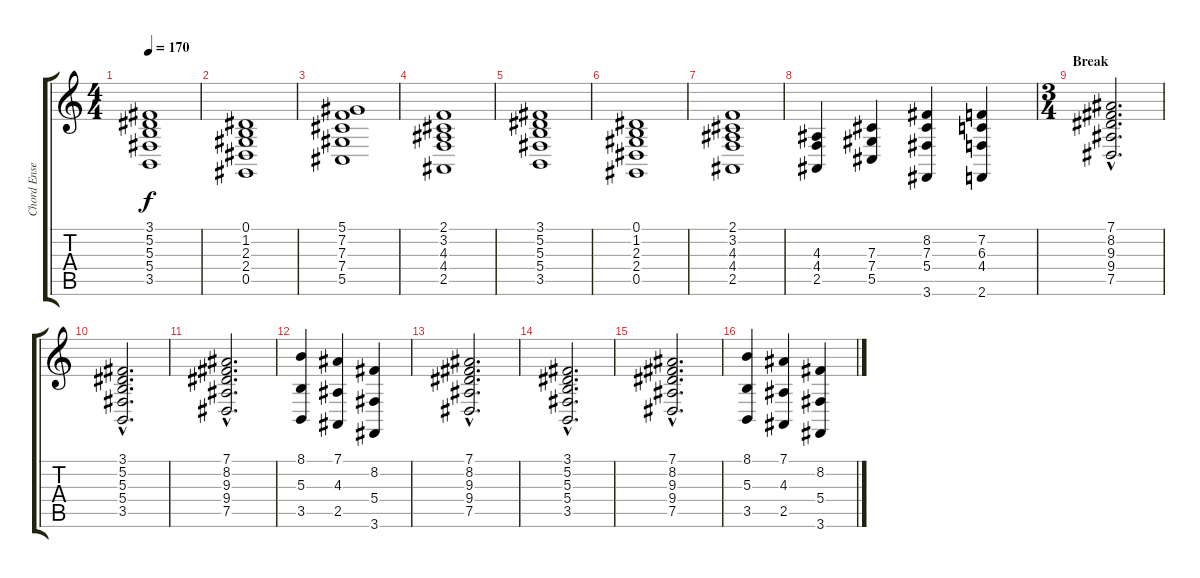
\track ("Chord Ensemble" "Chord Ense") {instrument stringensemble1}
\staff {score tabs}
\tuning (Eb4 Bb3 Gb3 Db3 Ab2 Eb2) {hide}
\ts (4 4)
\tempo 170
\clef g2
\ks c
(3.1 5.2 5.3 5.4 3.5).1{dy f} |
(0.1 1.2 2.3 2.4 0.5).1 |
(5.1 7.2 7.3 7.4 5.5).1 |
(2.1 3.2 4.3 4.4 2.5).1 |
(3.1 5.2 5.3 5.4 3.5).1 |
(0.1 1.2 2.3 2.4 0.5).1 |
(2.1 3.2 4.3 4.4 2.5).1 |
(4.3 4.4 2.5).4 (7.3 7.4 5.5).4 (8.2 7.3 5.4 3.6).4 (7.2 6.3 4.4 2.6).4 |
\ts (3 4)
\section ("" "Break")
(7.1{hac} 8.2{hac} 9.3{hac} 9.4{hac} 7.5{hac}).2{d} |
(3.1{hac} 5.2{hac} 5.3{hac} 5.4{hac} 3.5{hac}).2{d} |
(7.1{hac} 8.2{hac} 9.3{hac} 9.4{hac} 7.5{hac}).2{d} |
(8.1 5.3 3.5).4 (7.1 4.3 2.5).4 (8.2 5.4 3.6).4 |
(7.1{hac} 8.2{hac} 9.3{hac} 9.4{hac} 7.5{hac}).2{d} |
(3.1{hac} 5.2{hac} 5.3{hac} 5.4{hac} 3.5{hac}).2{d} |
(7.1{hac} 8.2{hac} 9.3{hac} 9.4{hac} 7.5{hac}).2{d} |
(8.1 5.3 3.5).4 (7.1 4.3 2.5).4 (8.2 5.4 3.6).4
